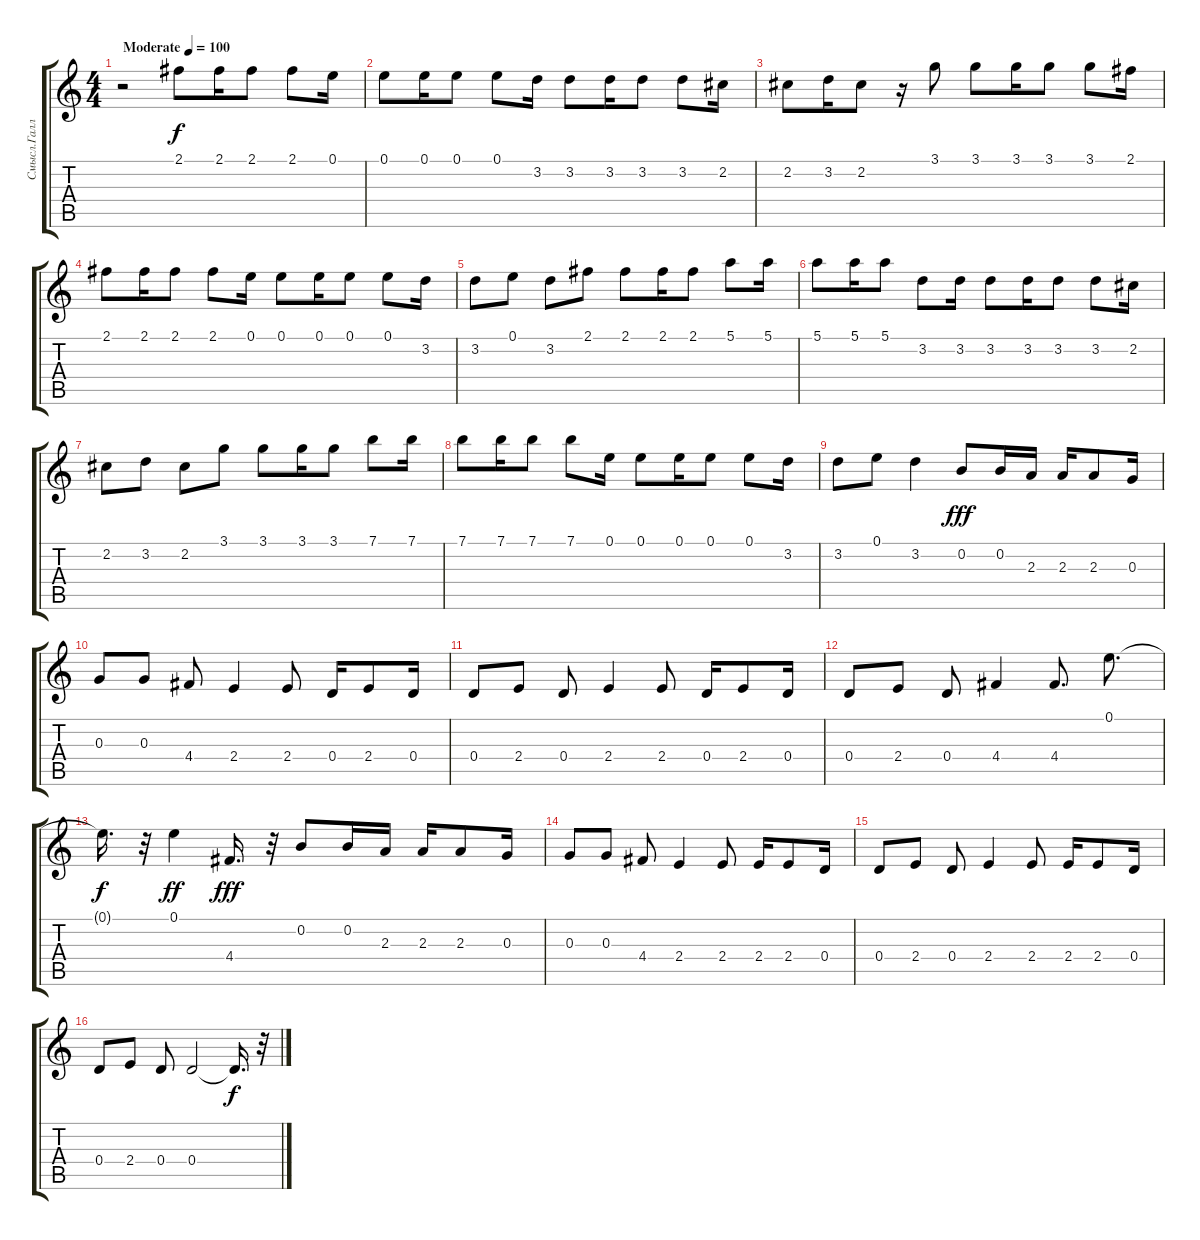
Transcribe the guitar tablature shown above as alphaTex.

\track ("Смысл.Галлюцинации" "Смысл.Галл") {instrument distortionguitar}
\staff {score tabs}
\tuning (E4 B3 G3 D3 A2 E2) {hide}
\ts (4 4)
\tempo (100 "Moderate")
\clef g2
\ks c
r.2{dy f instrument distortionguitar} 2.1.8 2.1.16 2.1.8 2.1.8 0.1.16 |
0.1.8 0.1.16 0.1.8 0.1.8 3.2.16 3.2.8 3.2.16 3.2.8 3.2.8 2.2.16 |
2.2.8 3.2.16 2.2.8 r.16 3.1.8 3.1.8 3.1.16 3.1.8 3.1.8 2.1.16 |
2.1.8 2.1.16 2.1.8 2.1.8 0.1.16 0.1.8 0.1.16 0.1.8 0.1.8 3.2.16 |
3.2.8 0.1.8 3.2.8 2.1.8 2.1.8 2.1.16 2.1.8 5.1.8 5.1.16 |
5.1.8 5.1.16 5.1.8 3.2.8 3.2.16 3.2.8 3.2.16 3.2.8 3.2.8 2.2.16 |
2.2.8 3.2.8 2.2.8 3.1.8 3.1.8 3.1.16 3.1.8 7.1.8 7.1.16 |
7.1.8 7.1.16 7.1.8 7.1.8 0.1.16 0.1.8 0.1.16 0.1.8 0.1.8 3.2.16 |
3.2.8 0.1.8 3.2.4 0.2.8{dy fff} 0.2.16 2.3.16 2.3.16 2.3.8 0.3.16 |
0.3.8 0.3.8 4.4.8 2.4.4 2.4.8 0.4.16 2.4.8 0.4.16 |
0.4.8 2.4.8 0.4.8 2.4.4 2.4.8 0.4.16 2.4.8 0.4.16 |
0.4.8 2.4.8 0.4.8 4.4.4 4.4.8{d} 0.1.8{d} |
0.1{t}.16{d dy f} r.32 0.1.4{dy ff} 4.4.16{d dy fff} r.32 0.2.8 0.2.16 2.3.16 2.3.16 2.3.8 0.3.16 |
0.3.8 0.3.8 4.4.8 2.4.4 2.4.8 2.4.16 2.4.8 0.4.16 |
0.4.8 2.4.8 0.4.8 2.4.4 2.4.8 2.4.16 2.4.8 0.4.16 |
0.4.8 2.4.8 0.4.8 0.4.2 0.4{t}.16{d dy f} r.32
